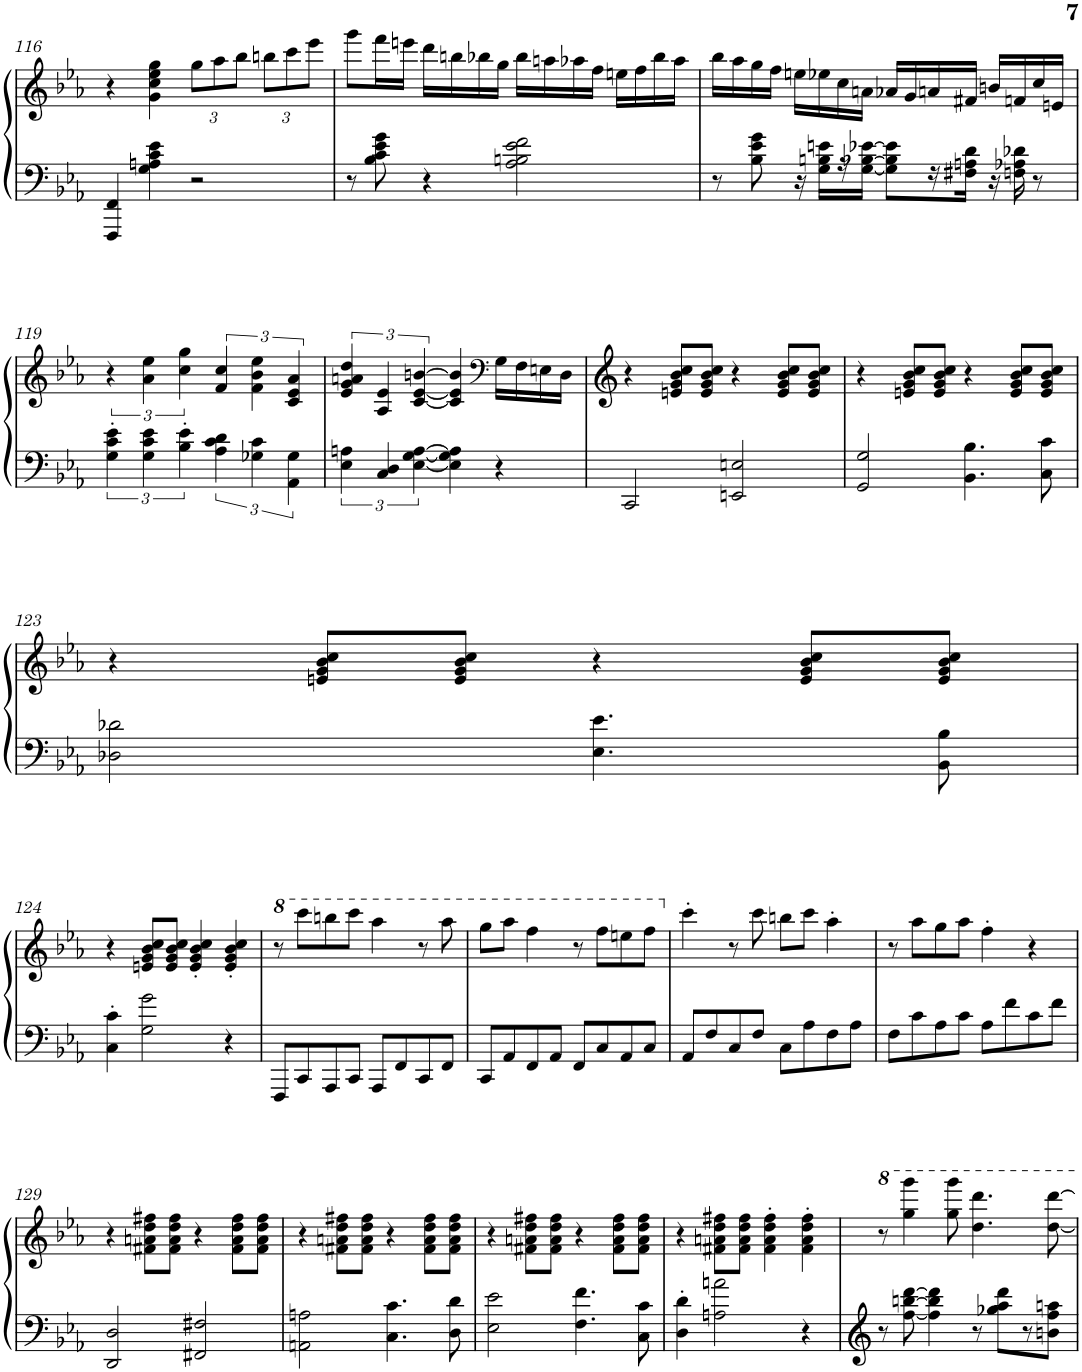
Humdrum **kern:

**kern	**kern
*part1	*part1
*staff2	*staff1
!!LO:PB:g=z
*clefF4	*clefF4
*k[b-e-a-]	*k[b-e-a-]
*E-:	*E-:
*M4/4	*M4/4
=116	=116
4FFF/ 4FF/	4r
4G\ 4An\ 4c\ 4e-\	4g\ 4cc\ 4ee-\ 4gg\
*	*Xbrackettup
2r	12gg\L
.	12aa-\
.	12bb-\J
.	12bbn\L
.	12ccc\
.	12eee-\J
=117	=117
8r	8ggg\L
8B-\ 8c\ 8e-\ 8g\	16fff\L
.	16eeen\JJ
4r	16ddd\LL
.	16bbn\
.	16bb-X\
.	16gg\JJ
2A-\ 2Bn\ 2e-\ 2f\	16bb-\LL
.	16aan\
.	16aa-X\
.	16ff\JJ
.	16een\LL
.	16ff\
.	16bb-\
.	16aa-\JJ
=118	=118
8r	16bb-\LL
.	16aa-\
8B-\ 8e-\ 8g\	16gg\
.	16ff\JJ
16r	16een\LL
16G\ 16Bn\ 16en\LL	16ee-X\
16r	16cc\
[16G\ [16B-X\ [16e-X\JJ	16an\JJ
8G\] 8B-\] 8e-\]L	16a-X/LL
.	16g/
16r	16an/
16F#X\ 16An\ 16d\JJ	16f#X/JJ
16r	16bn/LL
16Fn\ 16A-X\ 16d-X\	16fn/
8r	16cc/
.	16en/JJ
!!LO:LB:g=z
=119	=119
*	*brackettup
6G\' 6c\' 6e-\'	6r
6G\ 6c\ 6e-\	6a-\ 6ee-\
6B-\' 6e-\'	6cc\ 6gg\
6A-\ 6c\ 6d\	6f/ 6cc/
6G-X\ 6c\	6f\ 6b-\ 6ee-\
6AA-\ 6G-\	6c/ 6e-/ 6a-/
=120	=120
6E-\ 6An\	6e-/ 6g/ 6an/ 6dd/
6C/ 6D/	6A-/ 6e-/
[6E-\ [6G\ [6A\	[6c/ [6e-/ [6bn/
4E-\] 4G\] 4A\]	4c/] 4e-/] 4b/]
*	*clefF4
4r	16G\LL
.	16F\
.	16En\
.	16D\JJ
=121	=121
2CC/	4r
.	8en/ 8g/ 8b-/ 8cc/L
.	8e/ 8g/ 8b-/ 8cc/J
2EEn/ 2En/	4r
.	8e/ 8g/ 8b-/ 8cc/L
.	8e/ 8g/ 8b-/ 8cc/J
=122	=122
2GG/ 2G/	4r
.	8en/ 8g/ 8b-/ 8cc/L
.	8e/ 8g/ 8b-/ 8cc/J
4.BB-\ 4.B-\	4r
.	8e/ 8g/ 8b-/ 8cc/L
8C\ 8c\	8e/ 8g/ 8b-/ 8cc/J
!!LO:LB:g=z
=123	=123
2D-X\ 2d-X\	4r
.	8en/ 8g/ 8b-/ 8cc/L
.	8e/ 8g/ 8b-/ 8cc/J
4.E-\ 4.e-\	4r
.	8e/ 8g/ 8b-/ 8cc/L
8BB-\ 8B-\	8e/ 8g/ 8b-/ 8cc/J
!!LO:LB:g=z
=124	=124
4C\' 4c\'	4r
2G\ 2g\	8en/ 8g/ 8b-/ 8cc/L
.	8e/ 8g/ 8b-/ 8cc/J
.	4e/' 4g/' 4b-/' 4cc/'
4r	4e/' 4g/' 4b-/' 4cc/'
=125	=125
*	*8va
8FFF/L	8r
8CC/	8cccc\L
8AAA-/	8bbbn\
8CC/J	8cccc\J
8AAA-/L	4aaa-\
8FF/	.
8CC/	8r
8FF/J	8aaa-\
=126	=126
8CC/L	8ggg\L
8AA-/	8aaa-\J
8FF/	4fff\
8AA-/J	.
8FF/L	8r
8C/	8fff\L
8AA-/	8eeen\
8C/J	8fff\J
=127	=127
*	*X8va
8AA-/L	4ccc'\
8F/	.
8C/	8r
8F/J	8ccc\
8C\L	8bbn\L
8A-\	8ccc\J
8F\	4aa-'\
8A-\J	.
=128	=128
8F\L	8r
8c\	8aa-\L
8A-\	8gg\
8c\J	8aa-\J
8A-\L	4ff'\
8f\	.
8c\	4r
8f\J	.
!!LO:LB:g=z
=129	=129
2DD/ 2D/	4r
.	8f#X\ 8an\ 8dd\ 8ff#X\L
.	8f#\ 8a\ 8dd\ 8ff#\J
2FF#X/ 2F#X/	4r
.	8f#\ 8a\ 8dd\ 8ff#\L
.	8f#\ 8a\ 8dd\ 8ff#\J
=130	=130
2AAn\ 2An\	4r
.	8f#X\ 8an\ 8dd\ 8ff#X\L
.	8f#\ 8a\ 8dd\ 8ff#\J
4.C\ 4.c\	4r
.	8f#\ 8a\ 8dd\ 8ff#\L
8D\ 8d\	8f#\ 8a\ 8dd\ 8ff#\J
=131	=131
2E-\ 2e-\	4r
.	8f#X\ 8an\ 8dd\ 8ff#X\L
.	8f#\ 8a\ 8dd\ 8ff#\J
4.F\ 4.f\	4r
.	8f#\ 8a\ 8dd\ 8ff#\L
8C\ 8c\	8f#\ 8a\ 8dd\ 8ff#\J
=132	=132
4D\' 4d\'	4r
2An\ 2an\	8f#X\ 8an\ 8dd\ 8ff#X\L
.	8f#\ 8a\ 8dd\ 8ff#\J
.	4f#\' 4a\' 4dd\' 4ff#\'
4r	4f#\' 4a\' 4dd\' 4ff#\'
=133	=133
8r	8r
[8ff\ [8bbn\ [8ddd\	4ggg\ 4gggg\
4ff\] 4bb\] 4ddd\]	.
.	8ggg\ 8gggg\
8r	4.ddd\ 4.dddd\
8gg-X\ 8aa-\ 8ddd\L	.
8r	.
8bn\ 8ff\ 8aan\J	[8ddd\ [8dddd\
=	=
*-	*-
